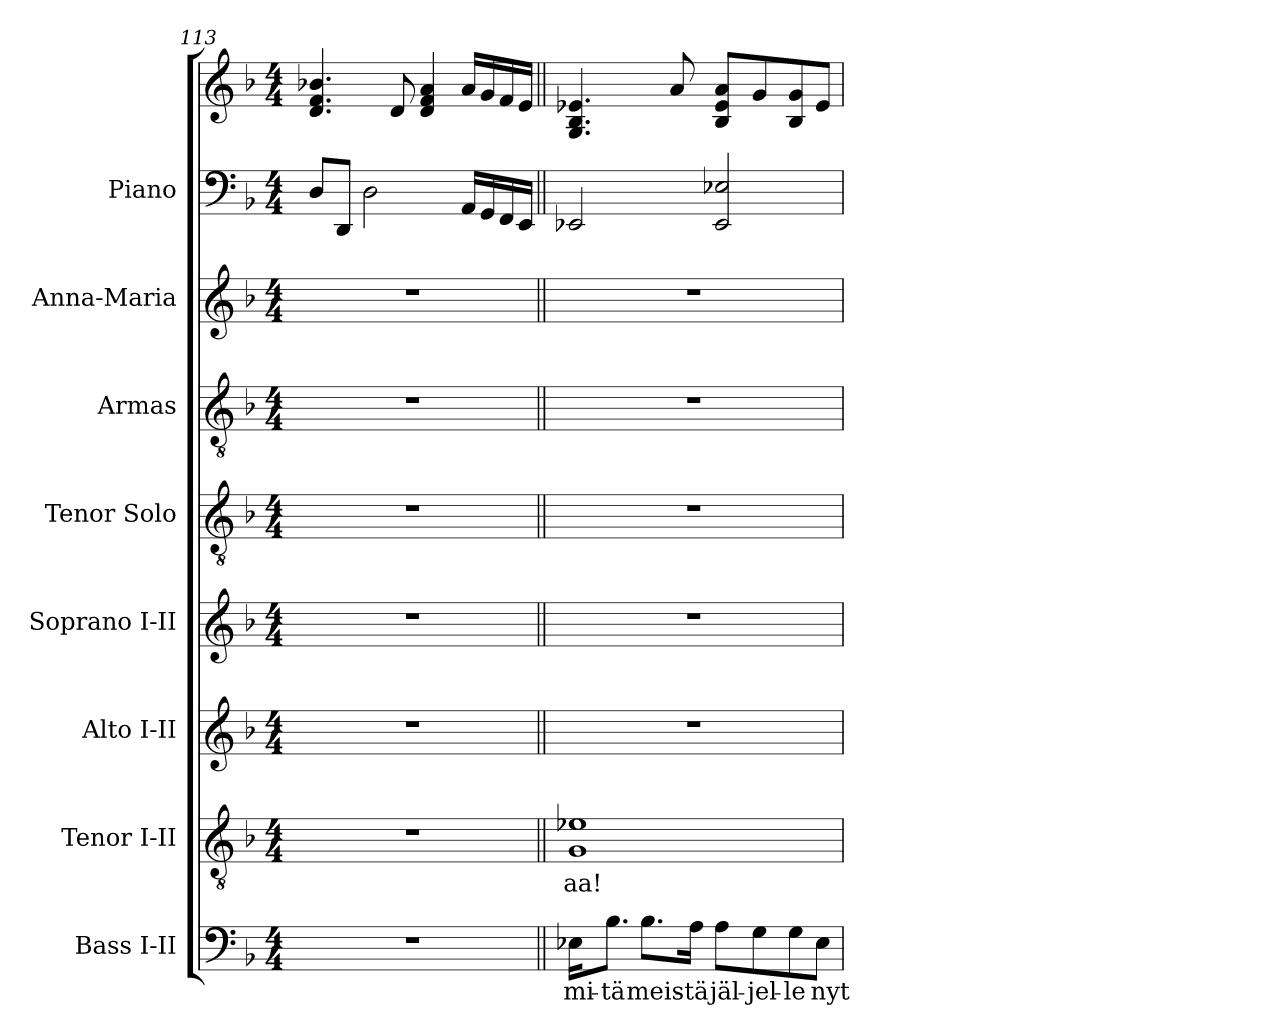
**kern	**text	**kern	**text	**kern	**kern	**kern	**kern	**kern	**kern	**kern
*part8	*part8	*part7	*part7	*part6	*part5	*part4	*part3	*part2	*part1	*part1
*staff9	*staff9	*staff8	*staff8	*staff7	*staff6	*staff5	*staff4	*staff3	*staff2	*staff1
*I"Bass I-II	*	*I"Tenor I-II	*	*I"Alto I-II	*I"Soprano I-II	*I"Tenor Solo	*I"Armas	*I"Anna-Maria	*I"Piano	*
*I'B.	*	*I'T.	*	*I'A.	*I'S.	*I'T. Solo	*I'Armas	*I'A-M	*I'Pno.	*
*clefF4	*	*clefGv2	*	*clefG2	*clefG2	*clefGv2	*clefGv2	*clefG2	*clefF4	*clefG2
*	*	*ITrd7c12	*	*	*	*ITrd7c12	*ITrd7c12	*	*	*
*k[b-]	*	*k[b-]	*	*k[b-]	*k[b-]	*k[b-]	*k[b-]	*k[b-]	*k[b-]	*k[b-]
*F:	*	*F:	*	*F:	*F:	*F:	*F:	*F:	*F:	*F:
*M4/4	*	*M4/4	*	*M4/4	*M4/4	*M4/4	*M4/4	*M4/4	*M4/4	*M4/4
=113	=113	=113	=113	=113	=113	=113	=113	=113	=113	=113
1r	.	1r	.	1r	1r	1r	1r	1r	8Di/L	4.di/ 4.fi 4.b-Xi
.	.	.	.	.	.	.	.	.	8DDi/J	.
.	.	.	.	.	.	.	.	.	2Di\	.
.	.	.	.	.	.	.	.	.	.	8di/
.	.	.	.	.	.	.	.	.	.	4di/ 4fi 4ai
.	.	.	.	.	.	.	.	.	16AAi/LL	16ai/LL
.	.	.	.	.	.	.	.	.	16GGi/	16gi/
.	.	.	.	.	.	.	.	.	16FFi/	16fi/
.	.	.	.	.	.	.	.	.	16EEi/JJ	16ei/JJ
!!LO:LB:g=z
=114||	=114||	=114||	=114||	=114||	=114||	=114||	=114||	=114||	=114||	=114||
!	!LO:LY:b:color=#000000	!	!	!	!	!	!	!	!	!
!	!	!	!LO:LY:b:color=#000000	!	!	!	!	!	!	!
16E-Xi\KL	mi-	1GGi 1E-Xi	aa!	1r	1r	1r	1r	1r	2EE-Xi/	4.Gi/ 4.B-i 4.e-Xi
!	!LO:LY:b:color=#000000	!	!	!	!	!	!	!	!	!
8.B-i\J	-tä	.	.	.	.	.	.	.	.	.
!	!LO:LY:b:color=#000000	!	!	!	!	!	!	!	!	!
8.B-i\L	meis-	.	.	.	.	.	.	.	.	.
.	.	.	.	.	.	.	.	.	.	8ai/
!	!LO:LY:b:color=#000000	!	!	!	!	!	!	!	!	!
16Ai\Jk	-tä	.	.	.	.	.	.	.	.	.
!	!LO:LY:b:color=#000000	!	!	!	!	!	!	!	!	!
8Ai\L	jäl-	.	.	.	.	.	.	.	2EE-i/ 2E-Xi	8B-i/ 8e-i 8aiL
!	!LO:LY:b:color=#000000	!	!	!	!	!	!	!	!	!
8Gi\	-jel-	.	.	.	.	.	.	.	.	8gi/
!	!LO:LY:b:color=#000000	!	!	!	!	!	!	!	!	!
8Gi\	-le	.	.	.	.	.	.	.	.	8B-i/ 8gi
!	!LO:LY:b:color=#000000	!	!	!	!	!	!	!	!	!
8E-i\J	nyt	.	.	.	.	.	.	.	.	8e-i/J
=	=	=	=	=	=	=	=	=	=	=
*-	*-	*-	*-	*-	*-	*-	*-	*-	*-	*-
